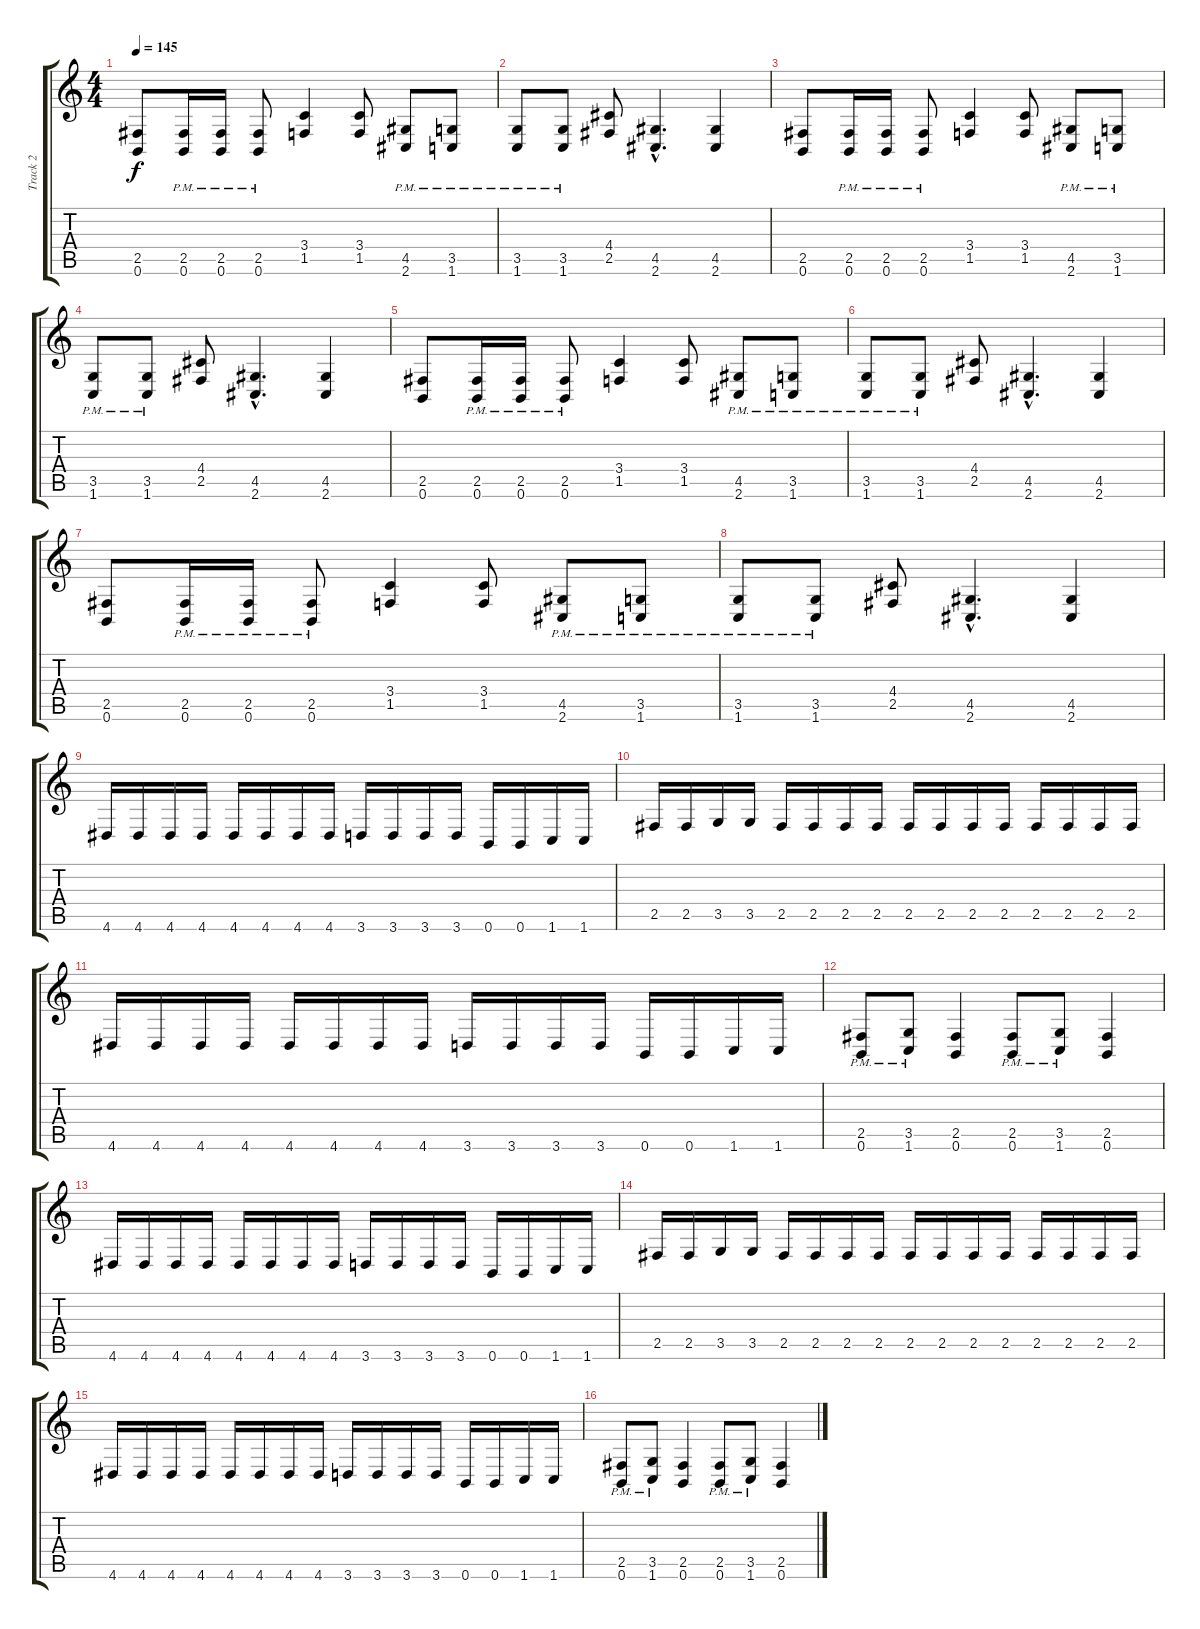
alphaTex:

\track ("Track 2" "Track 2") {instrument distortionguitar}
\staff {score tabs}
\tuning (B3 Gb3 D3 A2 E2 B1) {hide}
\ts (4 4)
\tempo 145
\clef g2
\ks c
(2.5 0.6).8{dy f} (2.5{pm} 0.6{pm}).16 (2.5{pm} 0.6{pm}).16 (2.5{pm} 0.6{pm}).8 (3.4 1.5).4 (3.4 1.5).8 (4.5{pm} 2.6{pm}).8 (3.5{pm} 1.6{pm}).8 |
(3.5{pm} 1.6{pm}).8 (3.5{pm} 1.6{pm}).8 (4.4 2.5).8 (4.5{hac} 2.6{hac}).4{d} (4.5 2.6).4 |
(2.5 0.6).8 (2.5{pm} 0.6{pm}).16 (2.5{pm} 0.6{pm}).16 (2.5{pm} 0.6{pm}).8 (3.4 1.5).4 (3.4 1.5).8 (4.5{pm} 2.6{pm}).8 (3.5{pm} 1.6{pm}).8 |
(3.5{pm} 1.6{pm}).8 (3.5{pm} 1.6{pm}).8 (4.4 2.5).8 (4.5{hac} 2.6{hac}).4{d} (4.5 2.6).4 |
(2.5 0.6).8 (2.5{pm} 0.6{pm}).16 (2.5{pm} 0.6{pm}).16 (2.5{pm} 0.6{pm}).8 (3.4 1.5).4 (3.4 1.5).8 (4.5{pm} 2.6{pm}).8 (3.5{pm} 1.6{pm}).8 |
(3.5{pm} 1.6{pm}).8 (3.5{pm} 1.6{pm}).8 (4.4 2.5).8 (4.5{hac} 2.6{hac}).4{d} (4.5 2.6).4 |
(2.5 0.6).8 (2.5{pm} 0.6{pm}).16 (2.5{pm} 0.6{pm}).16 (2.5{pm} 0.6{pm}).8 (3.4 1.5).4 (3.4 1.5).8 (4.5{pm} 2.6{pm}).8 (3.5{pm} 1.6{pm}).8 |
(3.5{pm} 1.6{pm}).8 (3.5{pm} 1.6{pm}).8 (4.4 2.5).8 (4.5{hac} 2.6{hac}).4{d} (4.5 2.6).4 |
4.6.16 4.6.16 4.6.16 4.6.16 4.6.16 4.6.16 4.6.16 4.6.16 3.6.16 3.6.16 3.6.16 3.6.16 0.6.16 0.6.16 1.6.16 1.6.16 |
2.5.16 2.5.16 3.5.16 3.5.16 2.5.16 2.5.16 2.5.16 2.5.16 2.5.16 2.5.16 2.5.16 2.5.16 2.5.16 2.5.16 2.5.16 2.5.16 |
4.6.16 4.6.16 4.6.16 4.6.16 4.6.16 4.6.16 4.6.16 4.6.16 3.6.16 3.6.16 3.6.16 3.6.16 0.6.16 0.6.16 1.6.16 1.6.16 |
(2.5{pm} 0.6{pm}).8 (3.5{pm} 1.6{pm}).8 (2.5 0.6).4 (2.5{pm} 0.6{pm}).8 (3.5{pm} 1.6{pm}).8 (2.5 0.6).4 |
4.6.16 4.6.16 4.6.16 4.6.16 4.6.16 4.6.16 4.6.16 4.6.16 3.6.16 3.6.16 3.6.16 3.6.16 0.6.16 0.6.16 1.6.16 1.6.16 |
2.5.16 2.5.16 3.5.16 3.5.16 2.5.16 2.5.16 2.5.16 2.5.16 2.5.16 2.5.16 2.5.16 2.5.16 2.5.16 2.5.16 2.5.16 2.5.16 |
4.6.16 4.6.16 4.6.16 4.6.16 4.6.16 4.6.16 4.6.16 4.6.16 3.6.16 3.6.16 3.6.16 3.6.16 0.6.16 0.6.16 1.6.16 1.6.16 |
(2.5{pm} 0.6{pm}).8 (3.5{pm} 1.6{pm}).8 (2.5 0.6).4 (2.5{pm} 0.6{pm}).8 (3.5{pm} 1.6{pm}).8 (2.5 0.6).4
